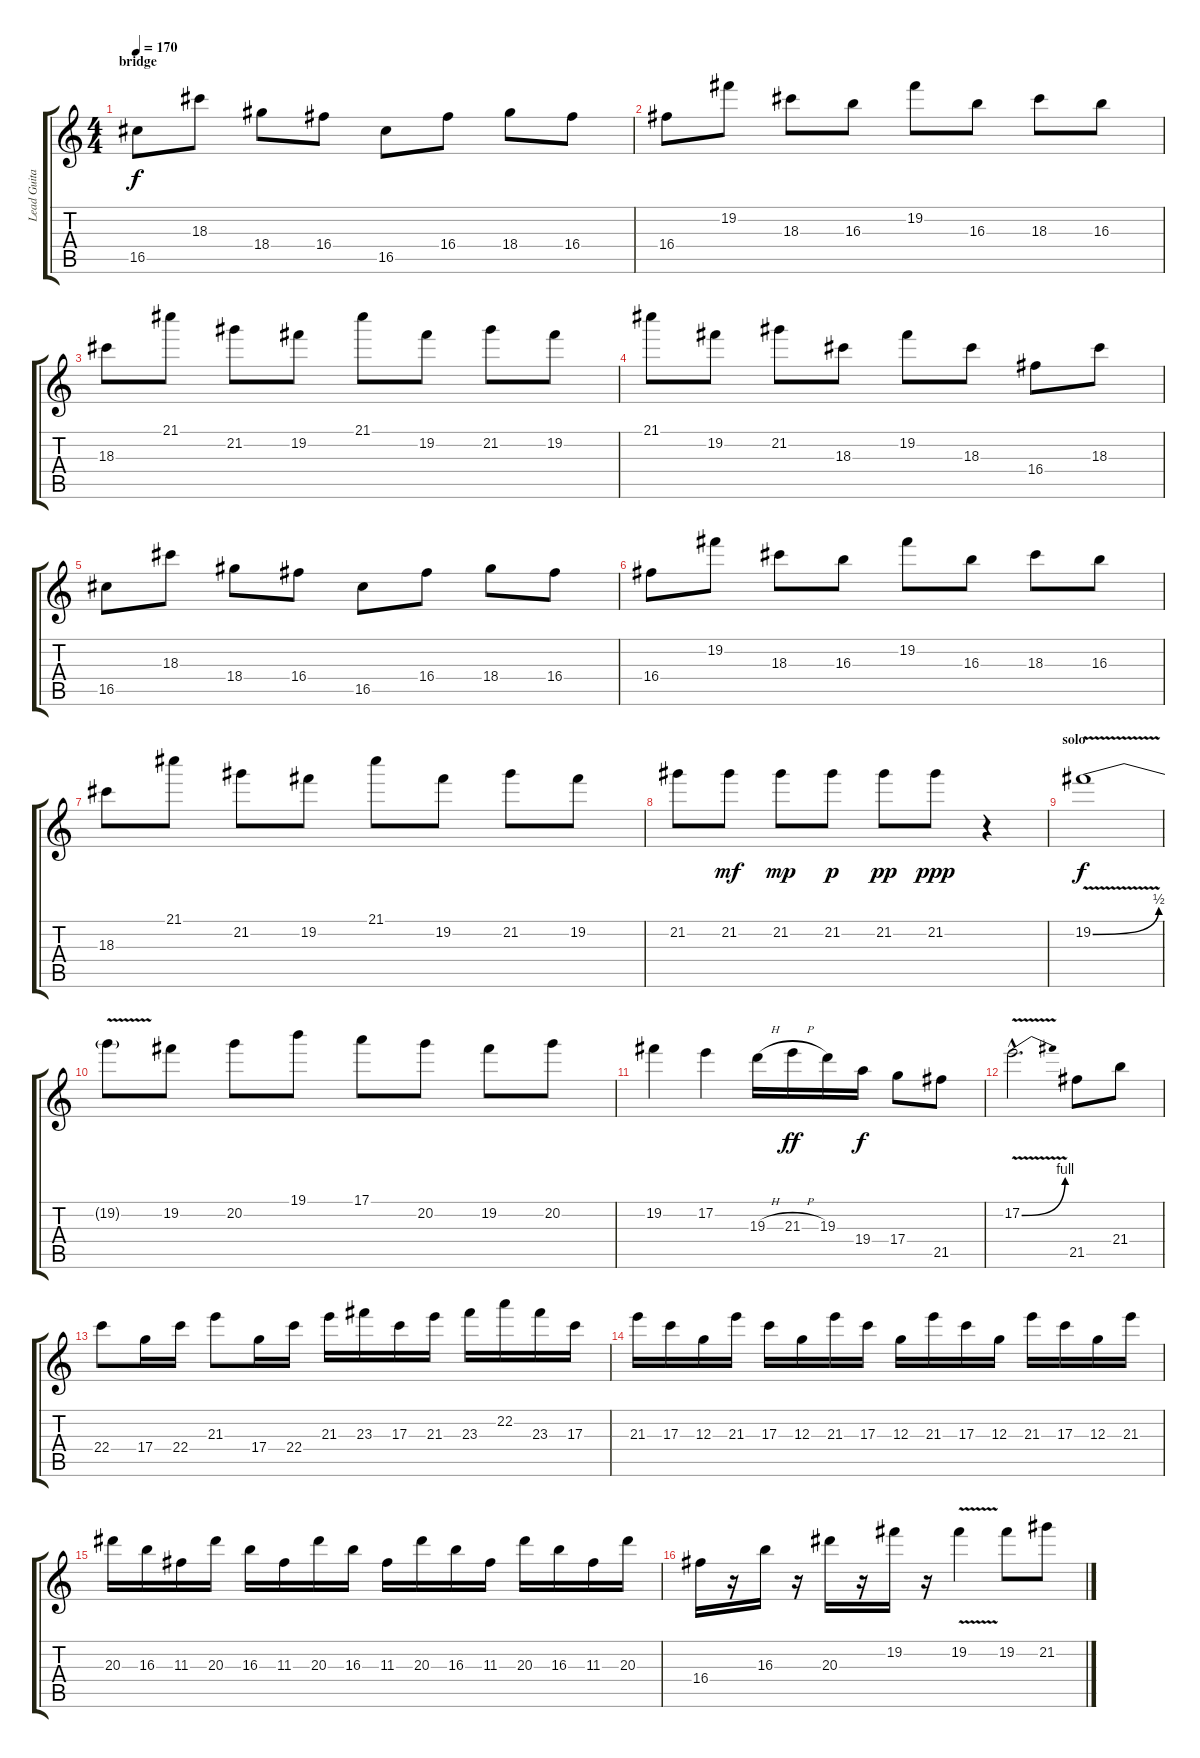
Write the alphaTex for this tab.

\track ("Lead Guitar 1" "Lead Guita") {instrument distortionguitar}
\staff {score tabs}
\tuning (E4 B3 G3 D3 A2 E2) {hide}
\ts (4 4)
\section ("" "bridge")
\tempo 170
\clef g2
\ks c
16.5.8{dy f} 18.3.8 18.4.8 16.4.8 16.5.8 16.4.8 18.4.8 16.4.8 |
16.4.8 19.2.8 18.3.8 16.3.8 19.2.8 16.3.8 18.3.8 16.3.8 |
18.3.8 21.1.8 21.2.8 19.2.8 21.1.8 19.2.8 21.2.8 19.2.8 |
21.1.8 19.2.8 21.2.8 18.3.8 19.2.8 18.3.8 16.4.8 18.3.8 |
16.5.8 18.3.8 18.4.8 16.4.8 16.5.8 16.4.8 18.4.8 16.4.8 |
16.4.8 19.2.8 18.3.8 16.3.8 19.2.8 16.3.8 18.3.8 16.3.8 |
18.3.8 21.1.8 21.2.8 19.2.8 21.1.8 19.2.8 21.2.8 19.2.8 |
21.2.8 21.2.8{dy mf} 21.2.8{dy mp} 21.2.8{dy p} 21.2.8{dy pp} 21.2.8{dy ppp} r.4 |
\section ("" "solo")
19.2{be (bend 0 0 60 2) v}.1{dy f} |
19.2{t}.8 19.2.8 20.2.8 19.1.8 17.1.8 20.2.8 19.2.8 20.2.8 |
19.2.4 17.2.4 19.3{h}.16 21.3{h}.16{dy ff} 19.3.16 19.4.16{dy f} 17.4.8 21.5.8 |
17.2{be (bend 0 0 60 4) v hac}.2{d} 21.5.8 21.4.8 |
22.4.8 17.4.16 22.4.16 21.3.8 17.4.16 22.4.16 21.3.16 23.3.16 17.3.16 21.3.16 23.3.16 22.2.16 23.3.16 17.3.16 |
21.3.16 17.3.16 12.3.16 21.3.16 17.3.16 12.3.16 21.3.16 17.3.16 12.3.16 21.3.16 17.3.16 12.3.16 21.3.16 17.3.16 12.3.16 21.3.16 |
20.3.16 16.3.16 11.3.16 20.3.16 16.3.16 11.3.16 20.3.16 16.3.16 11.3.16 20.3.16 16.3.16 11.3.16 20.3.16 16.3.16 11.3.16 20.3.16 |
16.4.16 r.16 16.3.16 r.16 20.3.16 r.16 19.2.16 r.16 19.2{v}.4 19.2.8 21.2.8
